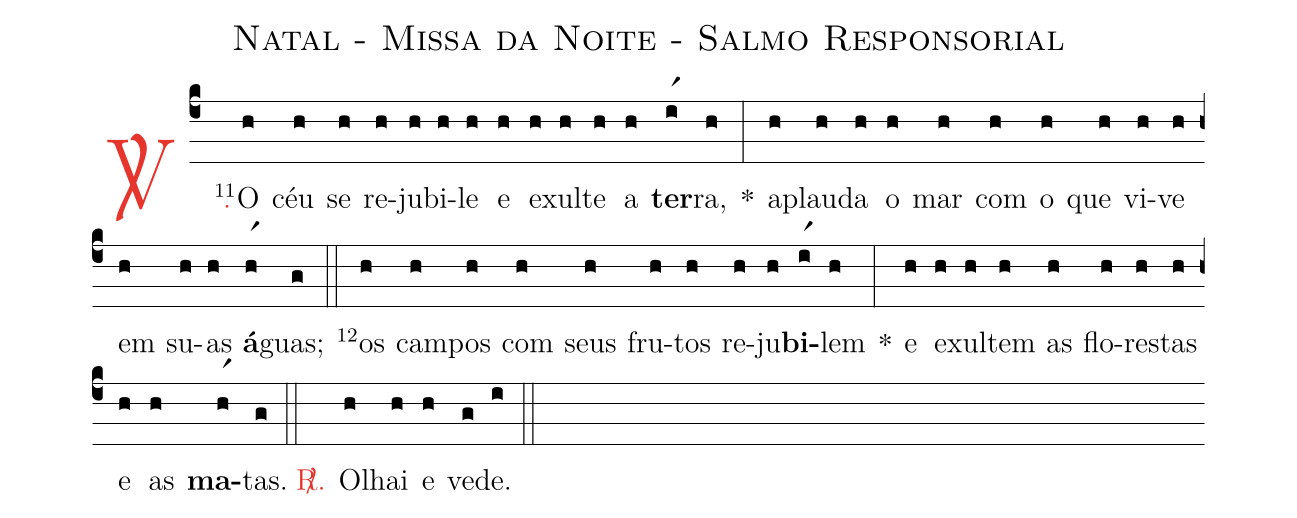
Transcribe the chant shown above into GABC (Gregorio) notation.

name: Natal - Missa da Noite - Salmo Responsorial;
%%
(c4)

<c><sp>V/</sp>.</c>() <v>\VSup{11}</v>O(h) céu(h) se(h) re(h)ju(h)bi(h)le(h) e(h) e(h)xul(h)te(h) a(h) <b>ter</b>(ir1)ra,(h) *(:)
a(h)plau(h)da(h) o(h) mar(h) com(h) o(h) que(h) vi(h)ve(h) em(h) su(h)as(h) <b>á</b>(hr1)guas;(g)

(::)

<v>\VSup{12}</v>os(h) cam(h)pos(h) com(h) seus(h) fru(h)tos(h) re(h)ju(h)<b>bi</b>(ir1)lem(h) *(:)
e(h) e(h)xul(h)tem(h) as(h) flo(h)res(h)tas(h) e(h) as(h) <b>ma</b>(hr1)tas.(g)

(::)

<c><sp>R/</sp>.</c>() O(h)lhai(h) e(h) ve(g)de.(i)

(::)
